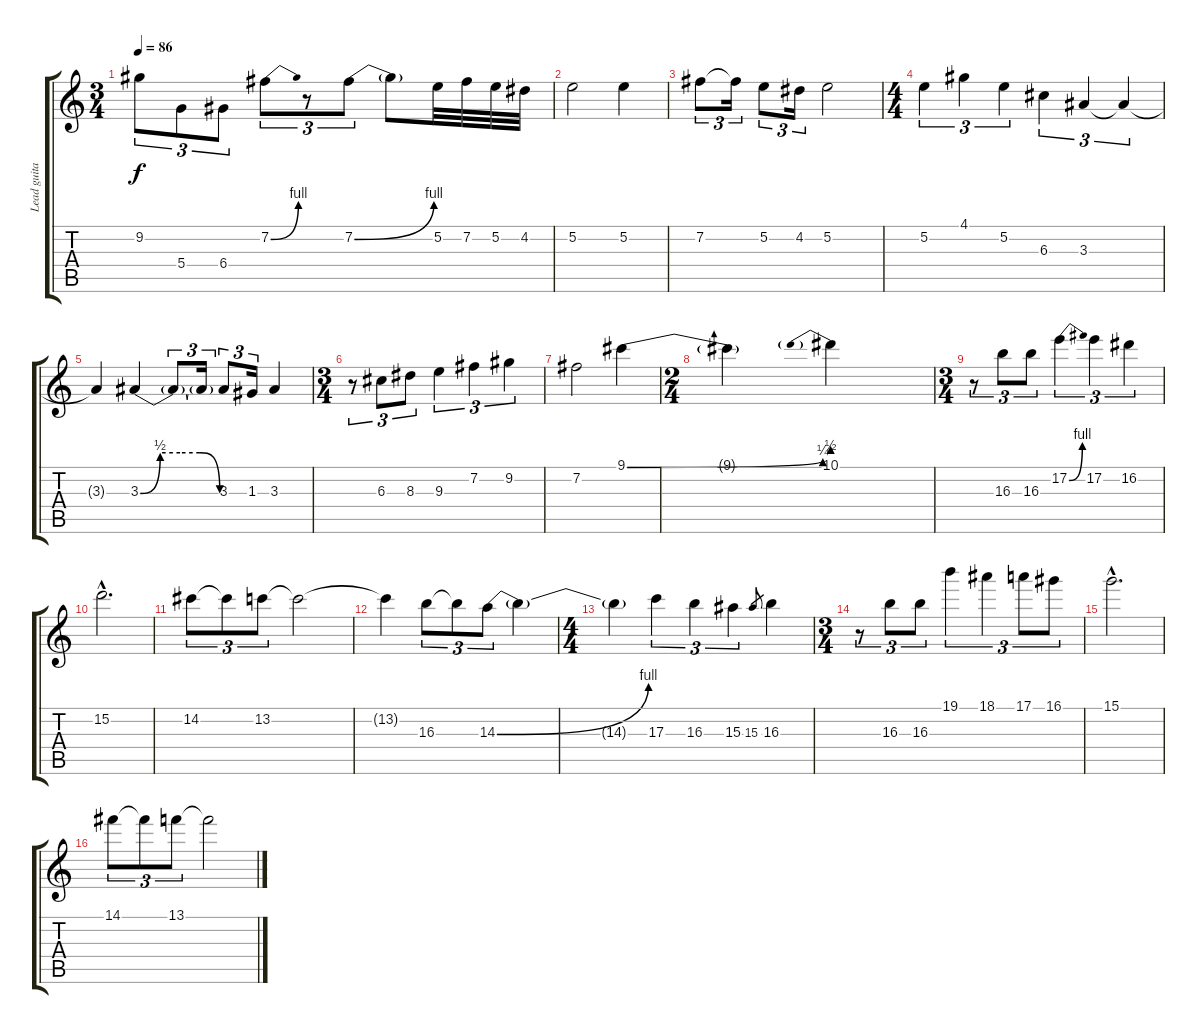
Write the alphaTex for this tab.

\track ("Lead guitar (P.Rondat)" "Lead guita") {instrument overdrivenguitar}
\staff {score tabs}
\tuning (E4 B3 G3 D3 A2 E2) {hide}
\ts (3 4)
\tempo 86
\clef g2
\ks c
9.2{t}.8{tu (3 2) dy f} 5.4.8{tu (3 2)} 6.4.8{tu (3 2)} 7.2{be (bend 0 0 60 4)}.8{tu (3 2)} r.8{tu (3 2)} 7.2{be (bend 0 0 60 4)}.8{tu (3 2)} 7.2{t}.8 5.2.32 7.2.32 5.2.32 4.2.32 |
5.2.2 5.2.4 |
7.2.8{tu (3 2)} 7.2{t}.16{tu (3 2)} 5.2.8{tu (3 2)} 4.2.16{tu (3 2)} 5.2.2 |
\ts (4 4)
5.2.4{tu (3 2)} 4.1.4{tu (3 2)} 5.2.4{tu (3 2)} 6.3.4{tu (3 2)} 3.3.4{tu (3 2)} 3.3{t}.4{tu (3 2)} |
3.3{t}.4 3.3{be (custom 0 0 15 2 30 2 45 2 60 0)}.4 3.3{t}.8{tu (3 2)} 3.3{t}.16{tu (3 2)} 3.3.8{tu (3 2)} 1.3.16{tu (3 2)} 3.3.4 |
\ts (3 4)
r.8{tu (3 2)} 6.3.8{tu (3 2)} 8.3.8{tu (3 2)} 9.3.4{tu (3 2)} 7.2.4{tu (3 2)} 9.2.4{tu (3 2)} |
7.2.2 9.1{be (bend 0 0 60 1)}.4 |
\ts (2 4)
9.1{t}.4 10.1{be (prebend 0 2 60 2)}.4 |
\ts (3 4)
r.8{tu (3 2)} 16.3.8{tu (3 2)} 16.3.8{tu (3 2)} 17.2{be (bend 0 0 60 4)}.4{tu (3 2)} 17.2.4{tu (3 2)} 16.2.4{tu (3 2)} |
15.2{hac}.2{d} |
14.2.8{tu (3 2)} 14.2{t}.8{tu (3 2)} 13.2.8{tu (3 2)} 13.2{t}.2 |
13.2{t}.4 16.3.8{tu (3 2)} 16.3{t}.8{tu (3 2)} 14.3{be (bend 0 0 60 4)}.8{tu (3 2)} 14.3{t}.4 |
\ts (4 4)
14.3{t}.4 17.3.4{tu (3 2)} 16.3.4{tu (3 2)} 15.3.4{tu (3 2)} 15.3.8{gr} 16.3.4 |
\ts (3 4)
r.8{tu (3 2)} 16.3.8{tu (3 2)} 16.3.8{tu (3 2)} 19.1.4{tu (3 2)} 18.1.4{tu (3 2)} 17.1.8{tu (3 2)} 16.1.8{tu (3 2)} |
15.1{hac}.2{d} |
14.1.8{tu (3 2)} 14.1{t}.8{tu (3 2)} 13.1.8{tu (3 2)} 13.1{t}.2
